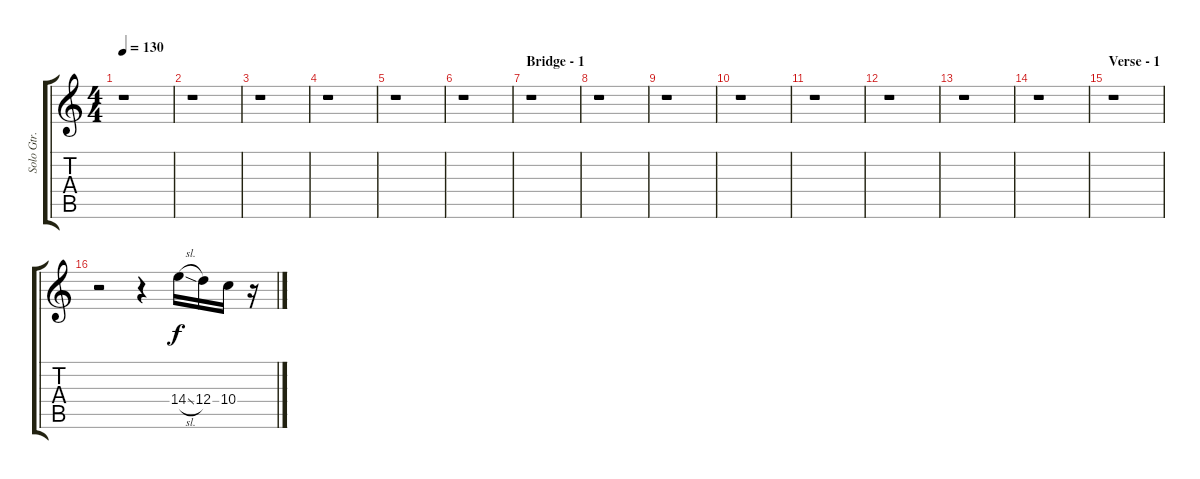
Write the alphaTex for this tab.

\track ("Solo Gtr." "Solo Gtr.") {instrument electricguitarjazz}
\staff {score tabs}
\tuning (E4 B3 G3 D3 A2 E2) {hide}
\ts (4 4)
\tempo 130
\clef g2
\ks c
r.1{dy f} |
r.1 |
r.1 |
r.1 |
r.1 |
r.1 |
\section ("" "Bridge - 1")
r.1 |
r.1 |
r.1 |
r.1 |
r.1 |
r.1 |
r.1 |
r.1 |
\section ("" "Verse - 1")
r.1 |
r.2 r.4 14.4{sl}.16 12.4.16 10.4.16 r.16
